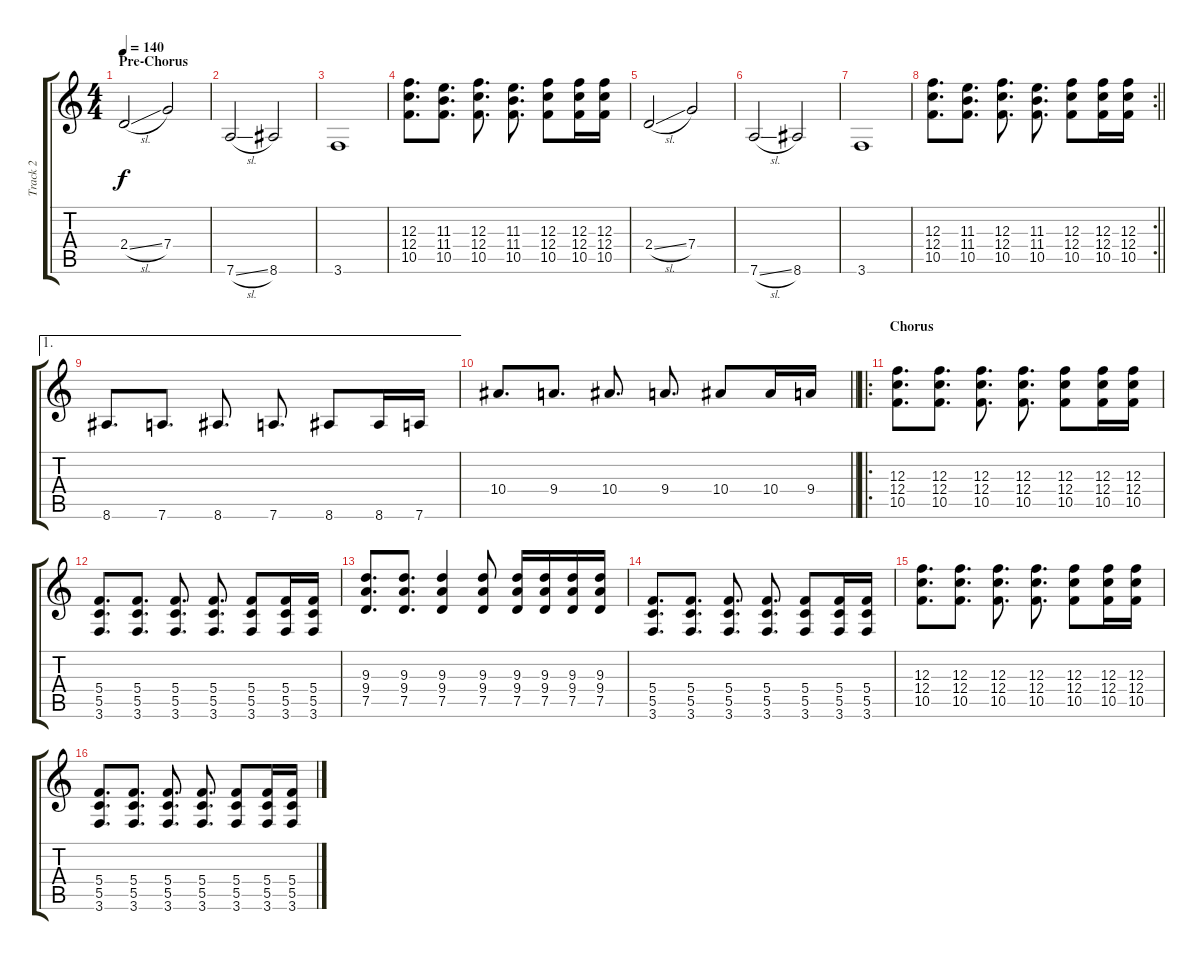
\track ("Track 2" "Track 2") {instrument distortionguitar}
\staff {score tabs}
\tuning (D4 A3 F3 C3 G2 D2) {hide}
\ts (4 4)
\section ("" "Pre-Chorus")
\tempo 140
\clef g2
\ks c
2.4{sl}.2{dy f} 7.4.2 |
7.6{sl}.2 8.6.2 |
3.6.1 |
(12.3 12.4 10.5).8{d} (11.3 11.4 10.5).8{d} (12.3 12.4 10.5).8{d} (11.3 11.4 10.5).8{d} (12.3 12.4 10.5).8 (12.3 12.4 10.5).16 (12.3 12.4 10.5).16 |
2.4{sl}.2 7.4.2 |
7.6{sl}.2 8.6.2 |
3.6.1 |
\rc 2
\barLineRight lightlight
(12.3 12.4 10.5).8{d} (11.3 11.4 10.5).8{d} (12.3 12.4 10.5).8{d} (11.3 11.4 10.5).8{d} (12.3 12.4 10.5).8 (12.3 12.4 10.5).16 (12.3 12.4 10.5).16 |
\ae 1
8.6.8{d instrument distortionguitar} 7.6.8{d} 8.6.8{d} 7.6.8{d} 8.6.8 8.6.16 7.6.16 |
\barLineRight lightlight
10.4.8{d} 9.4.8{d} 10.4.8{d} 9.4.8{d} 10.4.8 10.4.16 9.4.16 |
\ro
\section ("" "Chorus")
(12.3 12.4 10.5).8{d} (12.3 12.4 10.5).8{d} (12.3 12.4 10.5).8{d} (12.3 12.4 10.5).8{d} (12.3 12.4 10.5).8 (12.3 12.4 10.5).16 (12.3 12.4 10.5).16 |
(5.4 5.5 3.6).8{d} (5.4 5.5 3.6).8{d} (5.4 5.5 3.6).8{d} (5.4 5.5 3.6).8{d} (5.4 5.5 3.6).8 (5.4 5.5 3.6).16 (5.4 5.5 3.6).16 |
(9.3 9.4 7.5).8{d instrument distortionguitar} (9.3 9.4 7.5).8{d} (9.3 9.4 7.5).4 (9.3 9.4 7.5).8 (9.3 9.4 7.5).16 (9.3 9.4 7.5).16 (9.3 9.4 7.5).16 (9.3 9.4 7.5).16 |
(5.4 5.5 3.6).8{d} (5.4 5.5 3.6).8{d} (5.4 5.5 3.6).8{d} (5.4 5.5 3.6).8{d} (5.4 5.5 3.6).8 (5.4 5.5 3.6).16 (5.4 5.5 3.6).16 |
(12.3 12.4 10.5).8{d} (12.3 12.4 10.5).8{d} (12.3 12.4 10.5).8{d} (12.3 12.4 10.5).8{d} (12.3 12.4 10.5).8 (12.3 12.4 10.5).16 (12.3 12.4 10.5).16 |
(5.4 5.5 3.6).8{d} (5.4 5.5 3.6).8{d} (5.4 5.5 3.6).8{d} (5.4 5.5 3.6).8{d} (5.4 5.5 3.6).8 (5.4 5.5 3.6).16 (5.4 5.5 3.6).16
